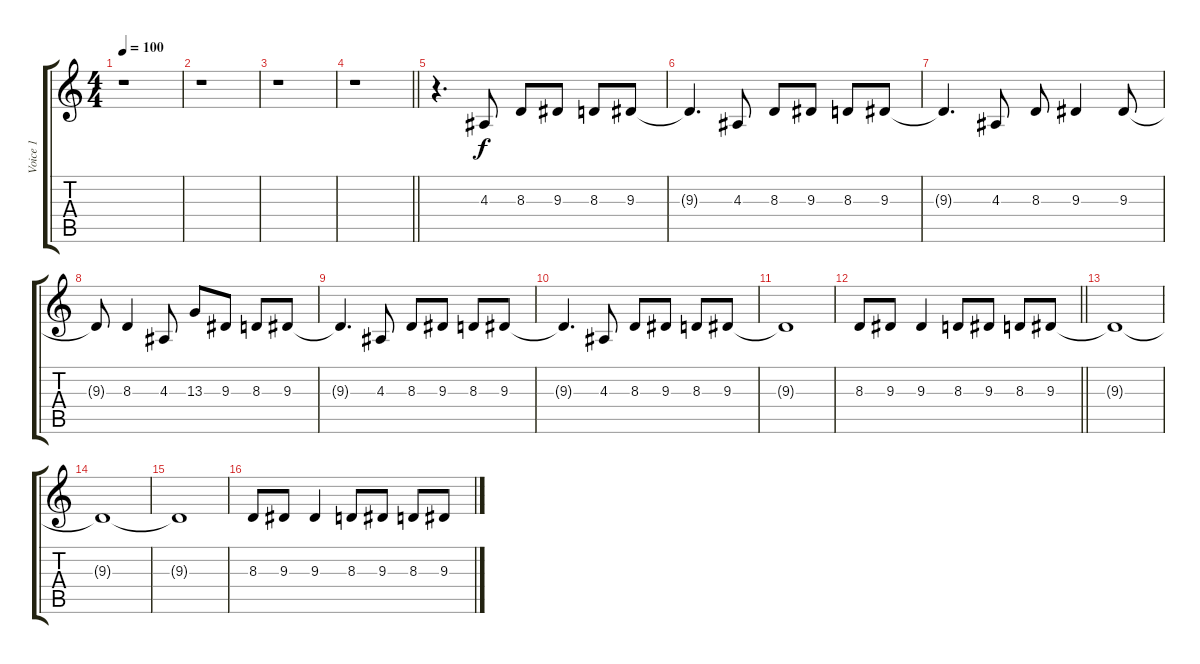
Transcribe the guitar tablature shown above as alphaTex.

\track ("Voice 1" "Voice 1") {instrument tenorsax}
\staff {score tabs}
\tuning (Eb4 Bb3 Gb3 Db3 Ab2 Eb2) {hide}
\ts (4 4)
\tempo 100
\clef g2
\ks c
r.1{dy f} |
r.1 |
r.1 |
\barLineRight lightlight
r.1 |
r.4{d} 4.3.8 8.3.8 9.3.8 8.3.8 9.3.8 |
9.3{t}.4{d} 4.3.8 8.3.8 9.3.8 8.3.8 9.3.8 |
9.3{t}.4{d} 4.3.8 8.3.8 9.3.4 9.3.8 |
9.3{t}.8 8.3.4 4.3.8 13.3.8 9.3.8 8.3.8 9.3.8 |
9.3{t}.4{d} 4.3.8 8.3.8 9.3.8 8.3.8 9.3.8 |
9.3{t}.4{d} 4.3.8 8.3.8 9.3.8 8.3.8 9.3.8 |
9.3{t}.1 |
\barLineRight lightlight
8.3.8 9.3.8 9.3.4 8.3.8 9.3.8 8.3.8 9.3.8 |
9.3{t}.1 |
9.3{t}.1 |
9.3{t}.1 |
8.3.8 9.3.8 9.3.4 8.3.8 9.3.8 8.3.8 9.3.8
